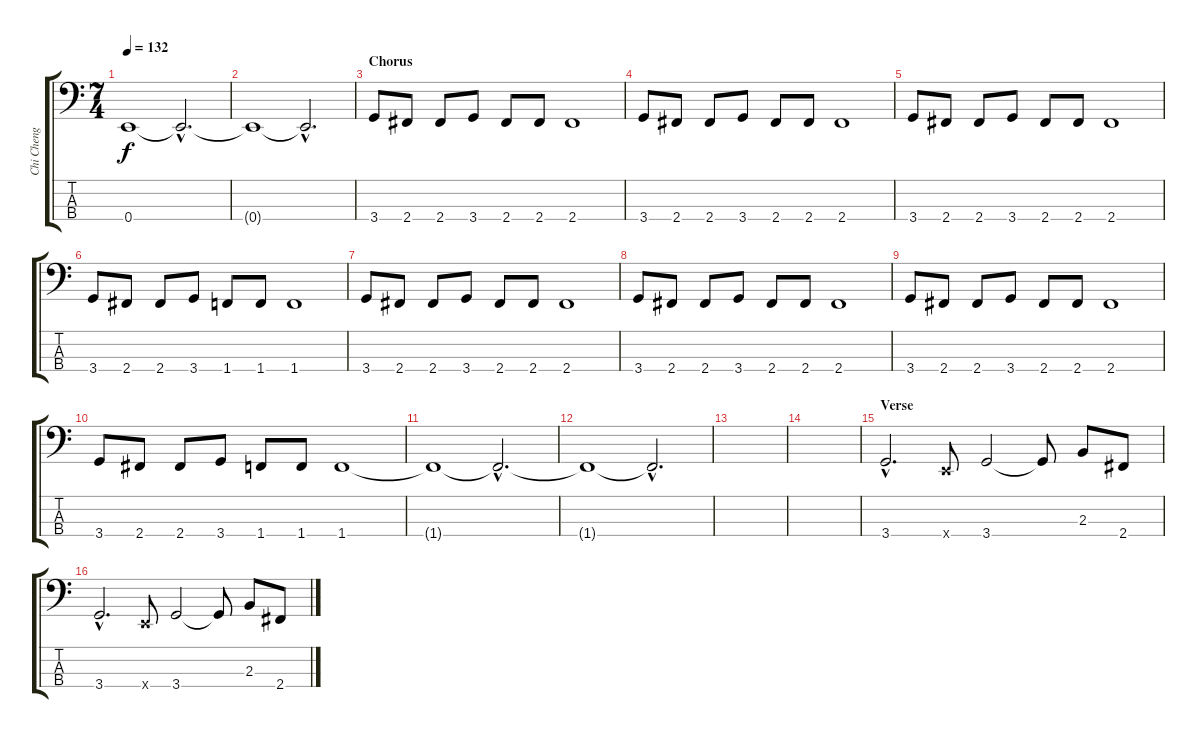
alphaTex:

\track ("Chi Cheng" "Chi Cheng") {instrument electricbassfinger}
\staff {score tabs}
\tuning (G2 D2 A1 E1) {hide}
\ts (7 4)
\tempo 132
\clef f4
\ks c
0.4{t}.1{dy f volume 0} 0.4{hac t}.2{d} |
0.4{t}.1 0.4{hac t}.2{d} |
\section ("" "Chorus")
3.4.8{volume 16} 2.4.8 2.4.8 3.4.8 2.4.8 2.4.8 2.4.1 |
3.4.8 2.4.8 2.4.8 3.4.8 2.4.8 2.4.8 2.4.1 |
3.4.8 2.4.8 2.4.8 3.4.8 2.4.8 2.4.8 2.4.1 |
3.4.8 2.4.8 2.4.8 3.4.8 1.4.8 1.4.8 1.4.1 |
3.4.8 2.4.8 2.4.8 3.4.8 2.4.8 2.4.8 2.4.1 |
3.4.8 2.4.8 2.4.8 3.4.8 2.4.8 2.4.8 2.4.1 |
3.4.8 2.4.8 2.4.8 3.4.8 2.4.8 2.4.8 2.4.1 |
3.4.8 2.4.8 2.4.8 3.4.8 1.4.8 1.4.8 1.4.1 |
1.4{t}.1{volume 0} 1.4{hac t}.2{d} |
1.4{t}.1 1.4{hac t}.2{d} |
|
|
\section ("" "Verse")
3.4{hac}.2{d volume 16} 0.4{x}.8 3.4.2 3.4{t}.8 2.3.8 2.4.8 |
3.4{hac}.2{d} 0.4{x}.8 3.4.2 3.4{t}.8 2.3.8 2.4.8
